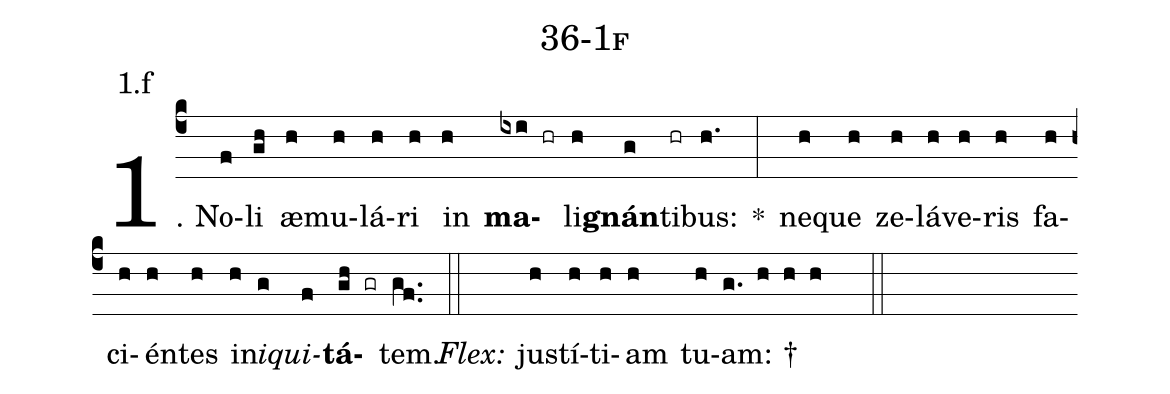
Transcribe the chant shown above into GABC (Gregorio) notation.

name: 36-1f;
annotation: 1.f;
%%
(c4)1. No(f)li(gh) æ(h)mu(h)lá(h)ri(h) in(h) <b>ma</b>(ixi hr)li(h)<b>gnán</b>(g)ti(hr)bus:(h.) *(:) ne(h)que(h) ze(h)lá(h)ve(h)ris(h) fa(h)ci(h)én(h)tes(h) in(h)<i>i</i>(g)<i>qui</i>(f)<b>tá</b>(gh gr)tem.(gf..) (::)
<i>Flex:</i>()  jus(h)tí(h)ti(h)am(h) tu(h)am: †(g. h h h  ::)
